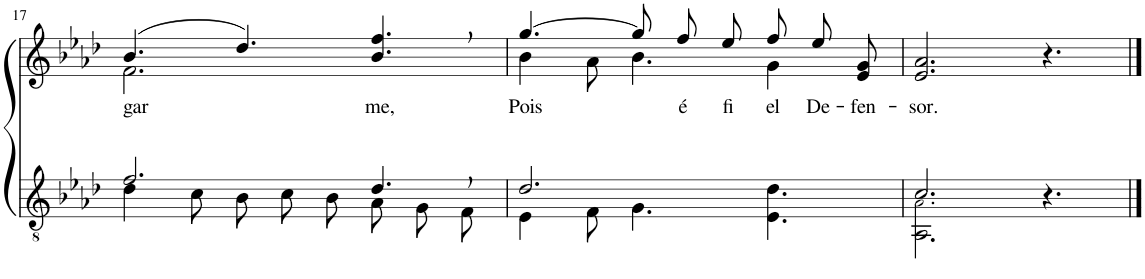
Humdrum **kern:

**kern	**kern	**text
*part2	*part1	*part1
*staff2	*staff1	*staff1
*I"Parte III e IV	*I"Parte I e II	*
!!LO:PB:g=z
*clefGv2	*clefG2	*
*Trd3c5	*Trd3c5	*
*k[b-e-a-d-]	*k[b-e-a-d-]	*
*M9/8	*M9/8	*
=17	=17	=17
*^	*^	*
!	!	!	!	!LO:LY:b
2.f/	4d-\	(4.b-/	2.f\	gar-
.	8c\	.	.	.
.	8B-\L	4.dd-/)	.	.
.	8c\	.	.	.
.	8B-\J	.	.	.
!	!	!	!	!LO:LY:b
4.d-,/	8A-\L	4.b-/, 4.ff/,	4.ryy	-me,
.	8G\	.	.	.
.	8F\J	.	.	.
=18	=18	=18	=18	=18
!	!	!	!	!LO:LY:b
2.d-/	4E-\	[4.gg/	4b-\	Pois
.	8F\	.	8a-\	.
.	4.G\	8gg/L]	4.b-\	.
!	!	!	!	!LO:LY:b
.	.	8ff/	.	é
!	!	!	!	!LO:LY:b
.	.	8ee-/J	.	fi-
!	!	!	!	!LO:LY:b
4.ryy	4.E-\ 4.d-\	8ff\L	4g\	-el
!	!	!	!	!LO:LY:b
.	.	8ee-\	.	De-
!	!	!	!	!LO:LY:b
.	.	8e-\ 8g\J	8ryy	-fen-
=19	=19	=19	=19	=19
!	!	!	!	!LO:LY:b
*	*	*v	*v	*
2.c/	2.AA-\ 2.A-!\	2.e-/ 2.a-/	-sor.
4.r	4.ryy	4.r	.
*v	*v	*	*
==	==	==
*-	*-	*-
